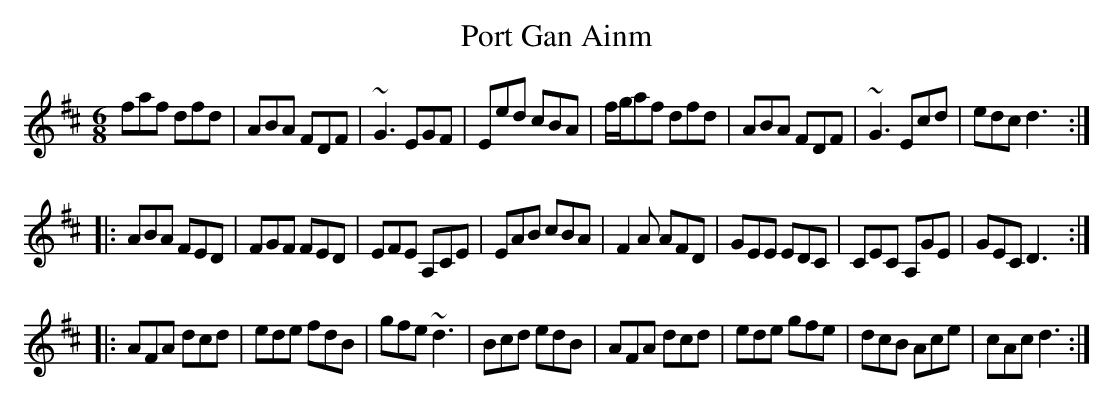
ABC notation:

X:1
T:Port Gan Ainm
M:6/8
K:D
faf dfd|ABA FDF|~G3 EGF|Eed cBA|f/2g/2af dfd|ABA FDF|~G3 Ecd|edc d3:|
|:ABA FED|FGF FED|EFE A,CE|EAB cBA|F2A AFD|GEE EDC|CEC A,GE|GEC D3:|
|:AFA dcd|ede fdB|gfe ~d3|Bcd edB|AFA dcd|ede gfe|dcB Ace|cAc d3:|
